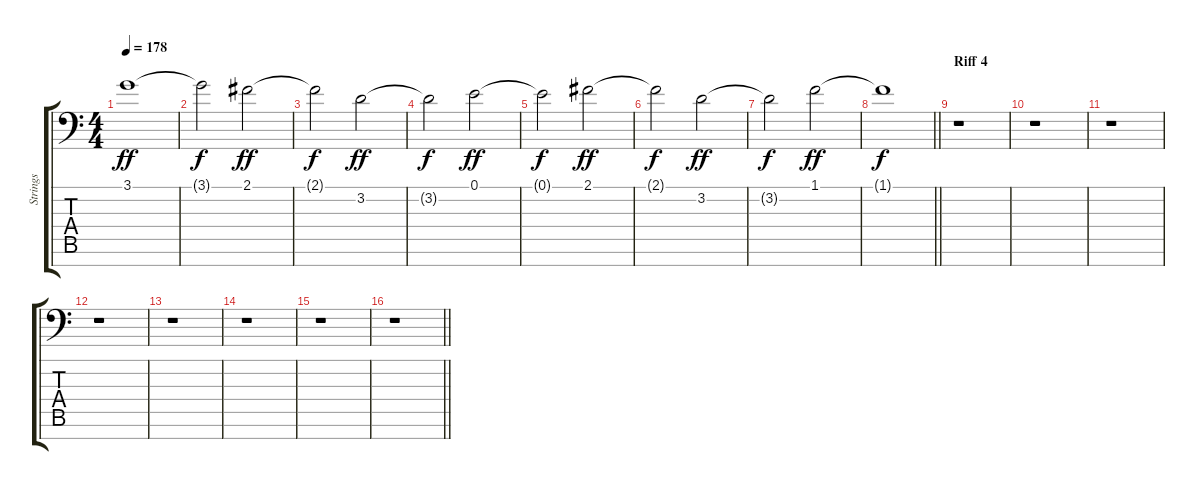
\track ("Strings" "Strings") {instrument synthstrings1}
\staff {score tabs}
\tuning (E4 B3 G3 D3 A2 E2 C-1) {hide}
\ts (4 4)
\tempo 178
\clef f4
\ks c
3.1.1{dy ff} |
3.1{t}.2{dy f} 2.1.2{dy ff} |
2.1{t}.2{dy f} 3.2.2{dy ff} |
3.2{t}.2{dy f} 0.1.2{dy ff} |
0.1{t}.2{dy f} 2.1.2{dy ff} |
2.1{t}.2{dy f} 3.2.2{dy ff} |
3.2{t}.2{dy f} 1.1.2{dy ff} |
\barLineRight lightlight
1.1{t}.1{dy f} |
\section ("" "Riff 4")
r.1 |
r.1 |
r.1 |
r.1 |
r.1 |
r.1 |
r.1 |
\barLineRight lightlight
r.1
